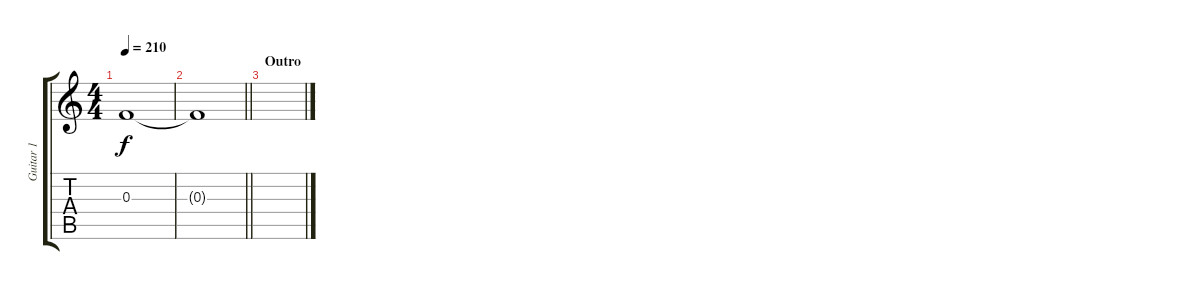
\track ("Guitar 1" "Guitar 1") {instrument distortionguitar}
\staff {score tabs}
\tuning (D4 A3 F3 C3 G2 C2) {hide}
\ts (4 4)
\tempo 210
\clef g2
\ks c
0.3.1{dy f} |
\barLineRight lightlight
0.3{t}.1 |
\section ("" "Outro")
